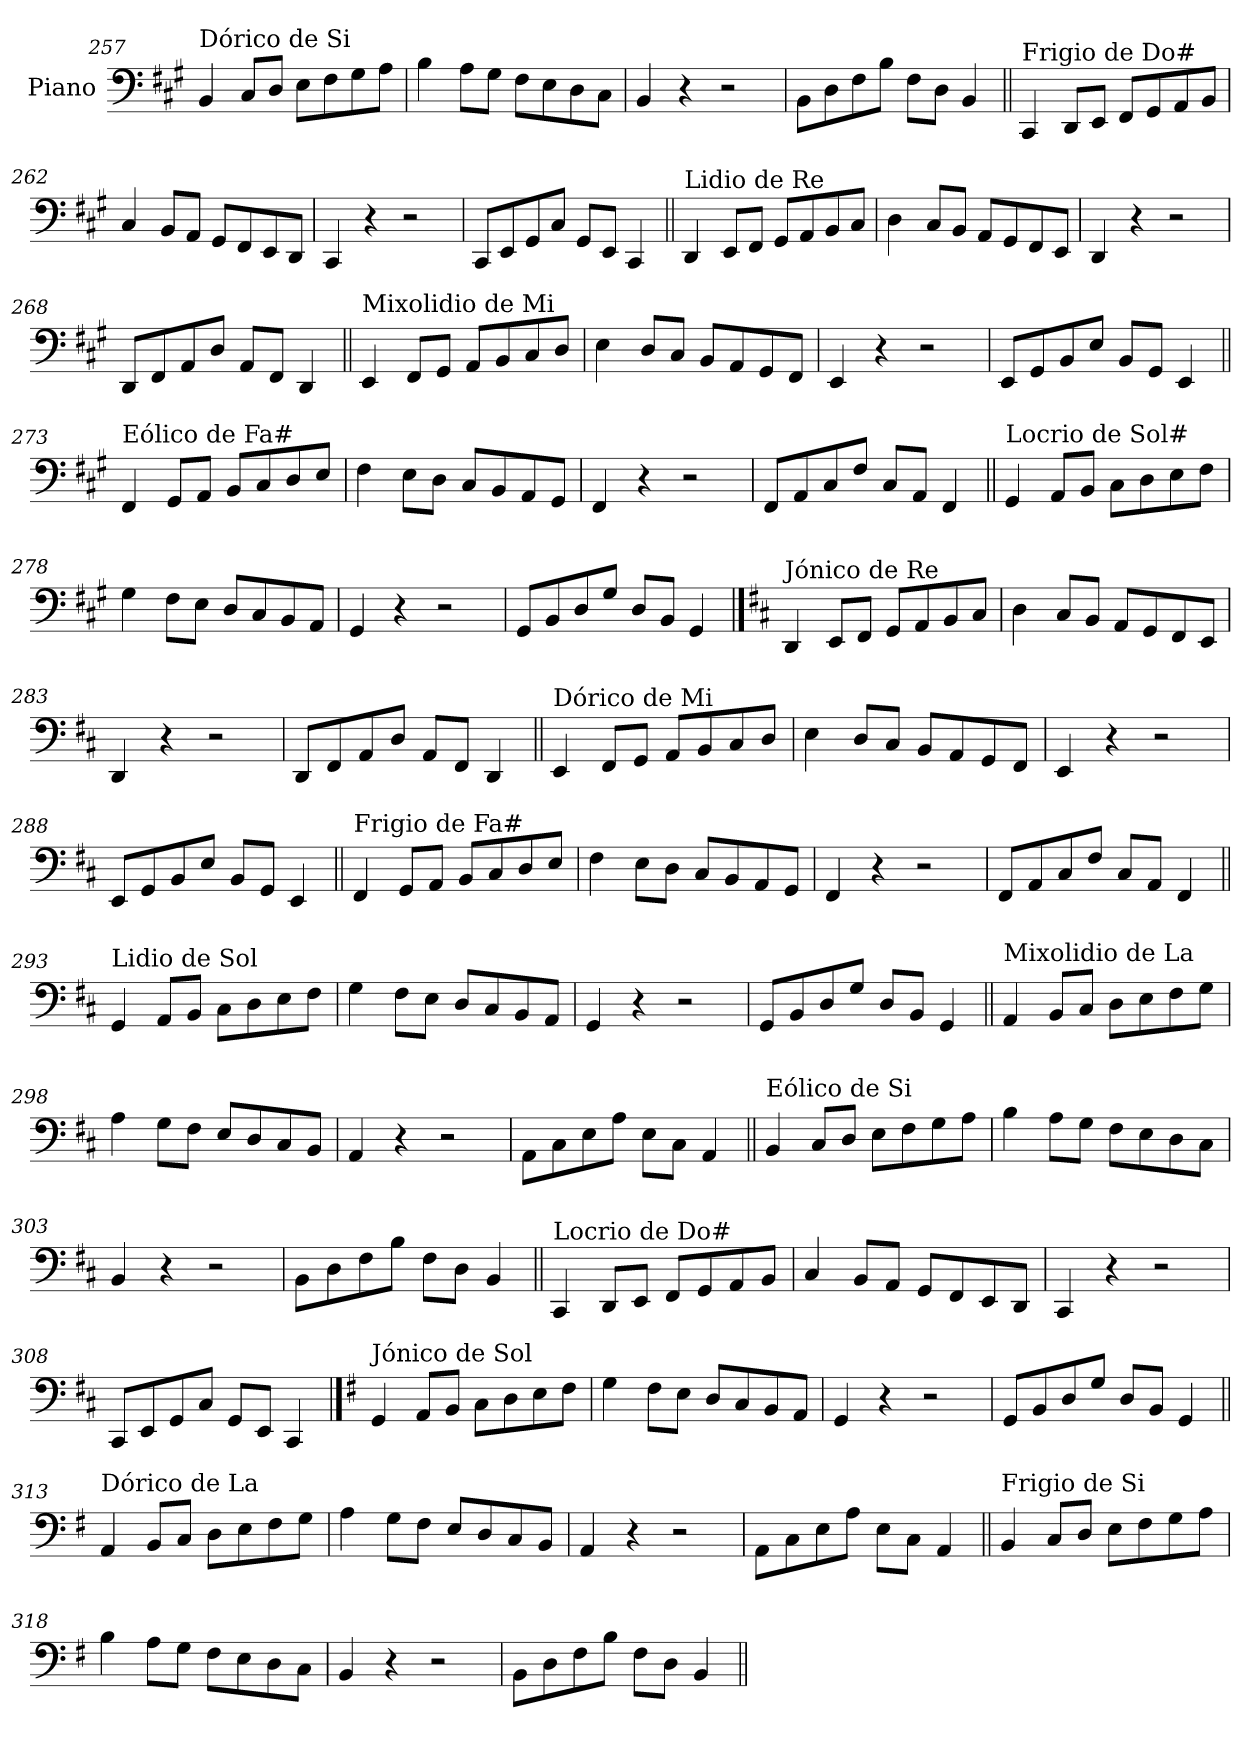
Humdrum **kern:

**kern
*part1
*staff1
*I"Piano
*I'Pno.
!!LO:LB:g=z
*clefF4
*k[f#c#g#]
=257
!LO:TX:a:t=Dórico de Si
4BB/
8C#/L
8D/J
8E\L
8F#\
8G#\
8A\J
=258
4B\
8A\L
8G#\J
8F#\L
8E\
8D\
8C#\J
=259
4BB/
4r
2r
=260
8BB\L
8D\
8F#\
8B\J
8F#\L
8D\J
4BB/
!!LO:LB:g=z
=261||
!LO:TX:a:t=Frigio de Do#
4CC#/
8DD/L
8EE/J
8FF#/L
8GG#/
8AA/
8BB/J
=262
4C#/
8BB/L
8AA/J
8GG#/L
8FF#/
8EE/
8DD/J
=263
4CC#/
4r
2r
=264
8CC#/L
8EE/
8GG#/
8C#/J
8GG#/L
8EE/J
4CC#/
!!LO:LB:g=z
=265||
!LO:TX:a:t=Lidio de Re
4DD/
8EE/L
8FF#/J
8GG#/L
8AA/
8BB/
8C#/J
=266
4D\
8C#/L
8BB/J
8AA/L
8GG#/
8FF#/
8EE/J
=267
4DD/
4r
2r
=268
8DD/L
8FF#/
8AA/
8D/J
8AA/L
8FF#/J
4DD/
!!LO:LB:g=z
=269||
!LO:TX:a:t=Mixolidio de Mi
4EE/
8FF#/L
8GG#/J
8AA/L
8BB/
8C#/
8D/J
=270
4E\
8D/L
8C#/J
8BB/L
8AA/
8GG#/
8FF#/J
=271
4EE/
4r
2r
=272
8EE/L
8GG#/
8BB/
8E/J
8BB/L
8GG#/J
4EE/
!!LO:LB:g=z
=273||
!LO:TX:a:t=Eólico de Fa#
4FF#/
8GG#/L
8AA/J
8BB/L
8C#/
8D/
8E/J
=274
4F#\
8E\L
8D\J
8C#/L
8BB/
8AA/
8GG#/J
=275
4FF#/
4r
2r
=276
8FF#/L
8AA/
8C#/
8F#/J
8C#/L
8AA/J
4FF#/
!!LO:LB:g=z
=277||
!LO:TX:a:t=Locrio de Sol#
4GG#/
8AA/L
8BB/J
8C#\L
8D\
8E\
8F#\J
=278
4G#\
8F#\L
8E\J
8D/L
8C#/
8BB/
8AA/J
=279
4GG#/
4r
2r
=280
8GG#/L
8BB/
8D/
8G#/J
8D/L
8BB/J
4GG#/
!!LO:PB:g=z
==281
*k[f#c#]
!LO:TX:a:t=Jónico de Re
4DD/
8EE/L
8FF#/J
8GG/L
8AA/
8BB/
8C#/J
=282
4D\
8C#/L
8BB/J
8AA/L
8GG/
8FF#/
8EE/J
=283
4DD/
4r
2r
=284
8DD/L
8FF#/
8AA/
8D/J
8AA/L
8FF#/J
4DD/
!!LO:LB:g=z
=285||
!LO:TX:a:t=Dórico de Mi
4EE/
8FF#/L
8GG/J
8AA/L
8BB/
8C#/
8D/J
=286
4E\
8D/L
8C#/J
8BB/L
8AA/
8GG/
8FF#/J
=287
4EE/
4r
2r
=288
8EE/L
8GG/
8BB/
8E/J
8BB/L
8GG/J
4EE/
!!LO:LB:g=z
=289||
!LO:TX:a:t=Frigio de Fa#
4FF#/
8GG/L
8AA/J
8BB/L
8C#/
8D/
8E/J
=290
4F#\
8E\L
8D\J
8C#/L
8BB/
8AA/
8GG/J
=291
4FF#/
4r
2r
=292
8FF#/L
8AA/
8C#/
8F#/J
8C#/L
8AA/J
4FF#/
!!LO:LB:g=z
=293||
!LO:TX:a:t=Lidio de Sol
4GG/
8AA/L
8BB/J
8C#\L
8D\
8E\
8F#\J
=294
4G\
8F#\L
8E\J
8D/L
8C#/
8BB/
8AA/J
=295
4GG/
4r
2r
=296
8GG/L
8BB/
8D/
8G/J
8D/L
8BB/J
4GG/
!!LO:LB:g=z
=297||
!LO:TX:a:t=Mixolidio de La
4AA/
8BB/L
8C#/J
8D\L
8E\
8F#\
8G\J
=298
4A\
8G\L
8F#\J
8E/L
8D/
8C#/
8BB/J
=299
4AA/
4r
2r
=300
8AA\L
8C#\
8E\
8A\J
8E\L
8C#\J
4AA/
!!LO:LB:g=z
=301||
!LO:TX:a:t=Eólico de Si
4BB/
8C#/L
8D/J
8E\L
8F#\
8G\
8A\J
=302
4B\
8A\L
8G\J
8F#\L
8E\
8D\
8C#\J
=303
4BB/
4r
2r
=304
8BB\L
8D\
8F#\
8B\J
8F#\L
8D\J
4BB/
!!LO:LB:g=z
=305||
!LO:TX:a:t=Locrio de Do#
4CC#/
8DD/L
8EE/J
8FF#/L
8GG/
8AA/
8BB/J
=306
4C#/
8BB/L
8AA/J
8GG/L
8FF#/
8EE/
8DD/J
=307
4CC#/
4r
2r
=308
8CC#/L
8EE/
8GG/
8C#/J
8GG/L
8EE/J
4CC#/
!!LO:PB:g=z
==309
*k[f#]
!LO:TX:a:t=Jónico de Sol
4GG/
8AA/L
8BB/J
8C\L
8D\
8E\
8F#\J
=310
4G\
8F#\L
8E\J
8D/L
8C/
8BB/
8AA/J
=311
4GG/
4r
2r
=312
8GG/L
8BB/
8D/
8G/J
8D/L
8BB/J
4GG/
!!LO:LB:g=z
=313||
!LO:TX:a:t=Dórico de La
4AA/
8BB/L
8C/J
8D\L
8E\
8F#\
8G\J
=314
4A\
8G\L
8F#\J
8E/L
8D/
8C/
8BB/J
=315
4AA/
4r
2r
=316
8AA\L
8C\
8E\
8A\J
8E\L
8C\J
4AA/
!!LO:LB:g=z
=317||
!LO:TX:a:t=Frigio de Si
4BB/
8C/L
8D/J
8E\L
8F#\
8G\
8A\J
=318
4B\
8A\L
8G\J
8F#\L
8E\
8D\
8C\J
=319
4BB/
4r
2r
=320
8BB\L
8D\
8F#\
8B\J
8F#\L
8D\J
4BB/
=||
*-
